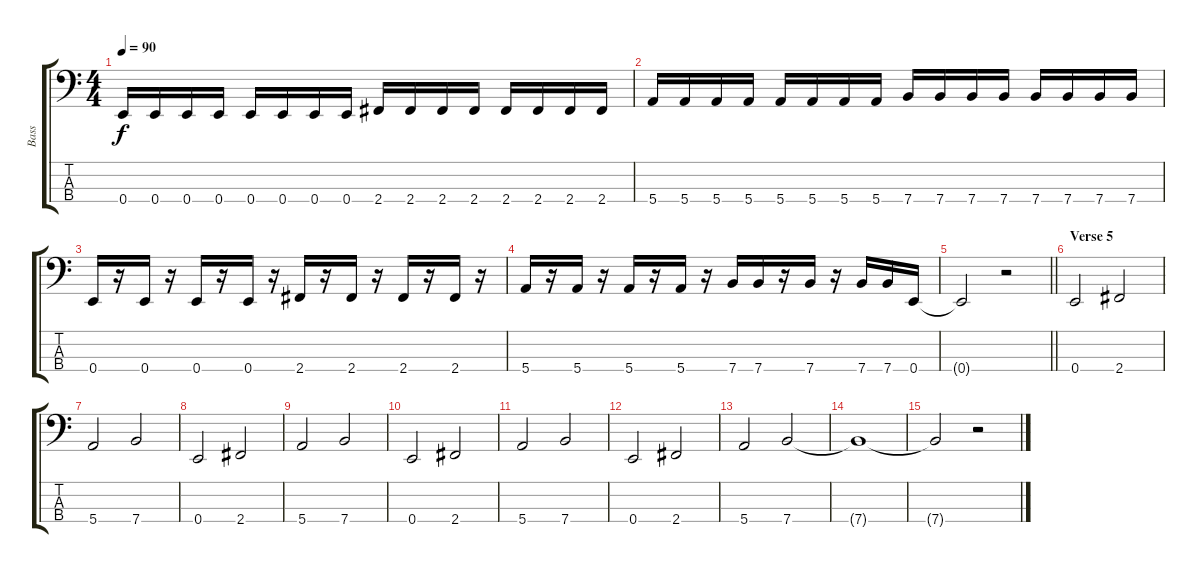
\track ("Bass" "Bass") {instrument electricbassfinger}
\staff {score tabs}
\tuning (G2 D2 A1 E1) {hide}
\ts (4 4)
\tempo 90
\clef f4
\ks c
0.4.16{dy f} 0.4.16 0.4.16 0.4.16 0.4.16 0.4.16 0.4.16 0.4.16 2.4.16 2.4.16 2.4.16 2.4.16 2.4.16 2.4.16 2.4.16 2.4.16 |
5.4.16 5.4.16 5.4.16 5.4.16 5.4.16 5.4.16 5.4.16 5.4.16 7.4.16 7.4.16 7.4.16 7.4.16 7.4.16 7.4.16 7.4.16 7.4.16 |
0.4.16 r.16 0.4.16 r.16 0.4.16 r.16 0.4.16 r.16 2.4.16 r.16 2.4.16 r.16 2.4.16 r.16 2.4.16 r.16 |
5.4.16 r.16 5.4.16 r.16 5.4.16 r.16 5.4.16 r.16 7.4.16 7.4.16 r.16 7.4.16 r.16 7.4.16 7.4.16 0.4.16 |
\barLineRight lightlight
0.4{t}.2 r.2 |
\section ("" "Verse 5")
0.4.2 2.4.2 |
5.4.2 7.4.2 |
0.4.2 2.4.2 |
5.4.2 7.4.2 |
0.4.2 2.4.2 |
5.4.2 7.4.2 |
0.4.2 2.4.2 |
5.4.2 7.4.2 |
7.4{t}.1 |
7.4{t}.2 r.2
